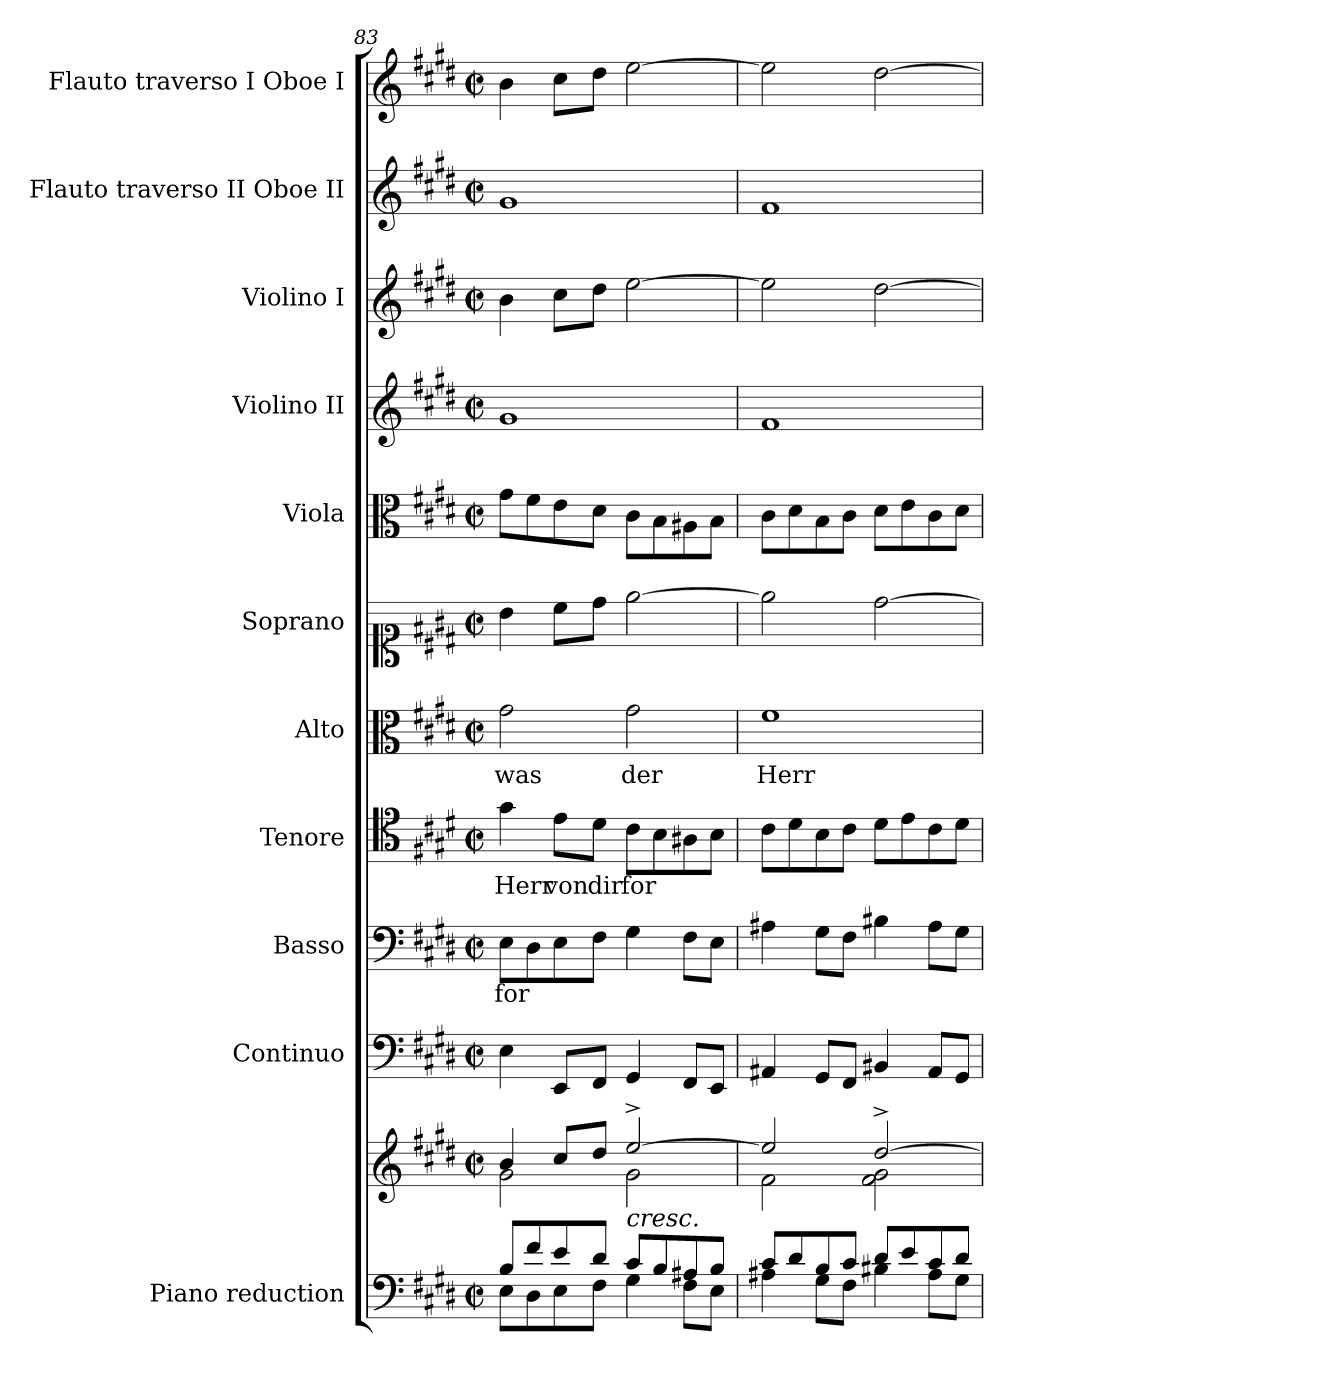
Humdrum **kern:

**kern	**kern	**kern	**kern	**text	**kern	**text	**kern	**text	**kern	**kern	**kern	**kern	**kern	**kern
*part11	*part11	*part10	*part9	*part9	*part8	*part8	*part7	*part7	*part6	*part5	*part4	*part3	*part2	*part1
*staff12	*staff11	*staff10	*staff9	*staff9	*staff8	*staff8	*staff7	*staff7	*staff6	*staff5	*staff4	*staff3	*staff2	*staff1
*I"Piano reduction	*	*I"Continuo	*I"Basso	*	*I"Tenore	*	*I"Alto	*	*I"Soprano	*I"Viola	*I"Violino II	*I"Violino I	*I"Flauto traverso II Oboe II	*I"Flauto traverso I Oboe I
*I'Pno	*	*	*	*	*	*	*	*	*	*	*	*	*I'Ob	*I'Ob
*clefF4	*clefG2	*clefF4	*clefF4	*	*clefC4	*	*clefC3	*	*clefC1	*clefC3	*clefG2	*clefG2	*clefG2	*clefG2
*k[f#c#g#d#]	*k[f#c#g#d#]	*k[f#c#g#d#]	*k[f#c#g#d#]	*	*k[f#c#g#d#]	*	*k[f#c#g#d#]	*	*k[f#c#g#d#]	*k[f#c#g#d#]	*k[f#c#g#d#]	*k[f#c#g#d#]	*k[f#c#g#d#]	*k[f#c#g#d#]
*M2/2	*M2/2	*M2/2	*M2/2	*	*M2/2	*	*M2/2	*	*M2/2	*M2/2	*M2/2	*M2/2	*M2/2	*M2/2
*met(c|)	*met(c|)	*met(c|)	*met(c|)	*	*met(c|)	*	*met(c|)	*	*met(c|)	*met(c|)	*met(c|)	*met(c|)	*met(c|)	*met(c|)
=83	=83	=83	=83	=83	=83	=83	=83	=83	=83	=83	=83	=83	=83	=83
*^	*^	*	*	*	*	*	*	*	*	*	*	*	*	*
!	!	!	!	!	!	!LO:LY:b	!	!LO:LY:b	!	!LO:LY:b	!	!	!	!	!	!
8B/L	8E\L	4b/	2g#\	4E\	8E\L	for	4g#\	Herr	2g#\	was	4b\	8g#\L	1g#	4b\	1g#	4b\
8f#/	8D#\	.	.	.	8D#\	.	.	.	.	.	.	8f#\	.	.	.	.
!	!	!	!	!	!	!	!	!LO:LY:b	!	!	!	!	!	!	!	!
8e/	8E\	8cc#/L	.	8EE/L	8E\	.	8e\L	von	.	.	8cc#\L	8e\	.	8cc#\L	.	8cc#\L
!	!	!	!	!	!	!	!	!LO:LY:b	!	!	!	!	!	!	!	!
8d#/J	8F#\J	8dd#/J	.	8FF#/J	8F#\J	.	8d#\J	dir	.	.	8dd#\J	8d#\J	.	8dd#\J	.	8dd#\J
!	!	!LO:TX:b:i:t=cresc.	!	!	!	!	!	!	!	!	!	!	!	!	!	!
!	!	!	!	!	!	!	!	!LO:LY:b	!	!LO:LY:b	!	!	!	!	!	!
8c#/L	4G#\	[2ee^/	2g#\	4GG#/	4G#\	.	8c#\L	for	2g#\	der	[2ee\	8c#\L	.	[2ee\	.	[2ee\
8B/	.	.	.	.	.	.	8B\	.	.	.	.	8B\	.	.	.	.
8A#X/	8F#\L	.	.	8FF#/L	8F#\L	.	8A#X\	.	.	.	.	8A#X\	.	.	.	.
8B/J	8E\J	.	.	8EE/J	8E\J	.	8B\J	.	.	.	.	8B\J	.	.	.	.
=84	=84	=84	=84	=84	=84	=84	=84	=84	=84	=84	=84	=84	=84	=84	=84	=84
!	!	!	!	!	!	!	!	!	!	!LO:LY:b	!	!	!	!	!	!
8c#/L	4A#X\	2ee/]	2f#\	4AA#X/	4A#X\	.	8c#\L	.	1f#	Herr	2ee\]	8c#\L	1f#	2ee\]	1f#	2ee\]
8d#/	.	.	.	.	.	.	8d#\	.	.	.	.	8d#\	.	.	.	.
8B/	8G#\L	.	.	8GG#/L	8G#\L	.	8B\	.	.	.	.	8B\	.	.	.	.
8c#/J	8F#\J	.	.	8FF#/J	8F#\J	.	8c#\J	.	.	.	.	8c#\J	.	.	.	.
8d#/L	4B#X\	[2dd#^/	2f#\ 2g#\	4BB#X/	4B#X\	.	8d#\L	.	.	.	[2dd#\	8d#\L	.	[2dd#\	.	[2dd#\
8e/	.	.	.	.	.	.	8e\	.	.	.	.	8e\	.	.	.	.
8c#/	8A#\L	.	.	8AA#/L	8A#\L	.	8c#\	.	.	.	.	8c#\	.	.	.	.
8d#/J	8G#\J	.	.	8GG#/J	8G#\J	.	8d#\J	.	.	.	.	8d#\J	.	.	.	.
*v	*v	*	*	*	*	*	*	*	*	*	*	*	*	*	*	*
*	*v	*v	*	*	*	*	*	*	*	*	*	*	*	*	*
=	=	=	=	=	=	=	=	=	=	=	=	=	=	=
*-	*-	*-	*-	*-	*-	*-	*-	*-	*-	*-	*-	*-	*-	*-
